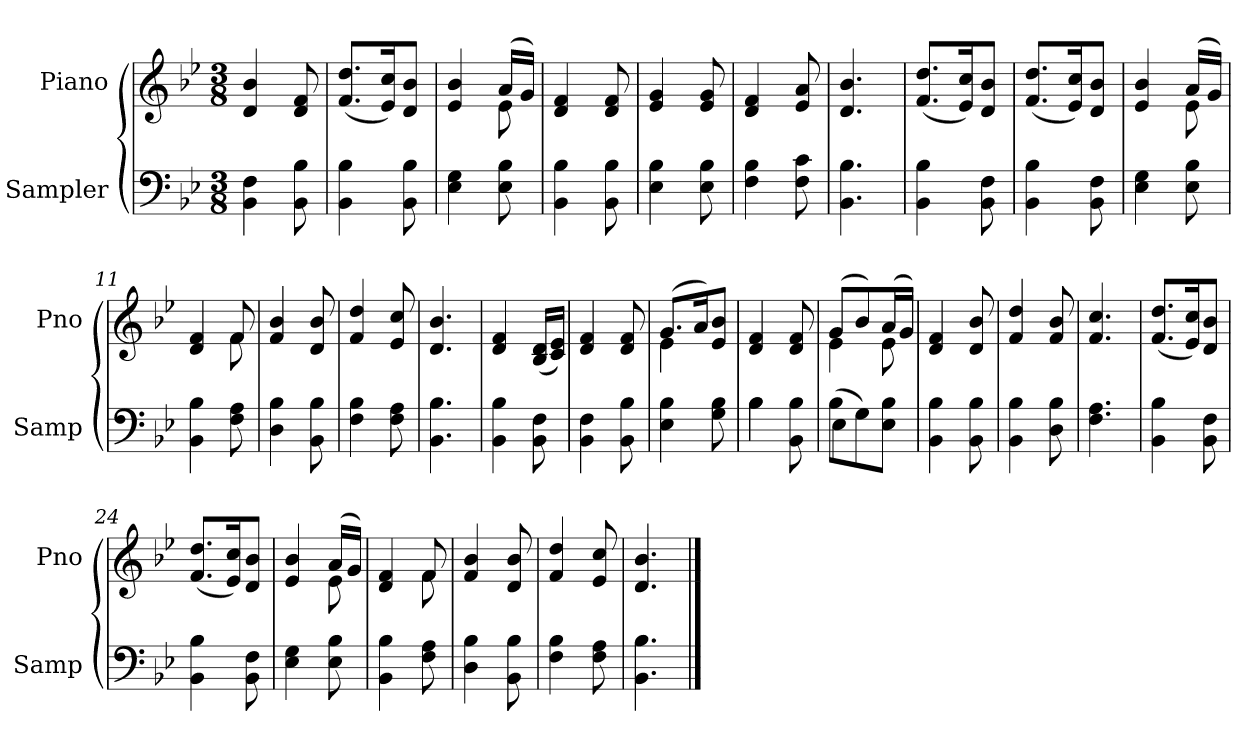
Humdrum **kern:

**kern	**kern
*part2	*part1
*staff2	*staff1
*I"Sampler	*I"Piano
*I'Samp	*I'Pno
*clefF4	*clefG2
*k[b-e-]	*k[b-e-]
*B-:	*B-:
*M3/8	*M3/8
=1	=1
4BB- 4F	4d 4b-
8BB- 8B-	8d 8f
=2	=2
4BB- 4B-	(8.f/ 8.dd/L
.	16e-/ 16cc/K)
8BB- 8B-	8d/ 8b-/J
=3	=3
*	*^
4E- 4G	4e- 4b-	4ryy
8E- 8B-	(16a/LL	8e-
.	16g/JJ)	.
*	*v	*v
=4	=4
4BB- 4B-	4d 4f
8BB- 8B-	8d 8f
=5	=5
4E- 4B-	4e- 4g
8E- 8B-	8e- 8g
=6	=6
4F 4B-	4d 4f
8F 8c	8e- 8a
=7	=7
4.BB- 4.B-	4.d 4.b-
=8	=8
4BB- 4B-	(8.f/ 8.dd/L
.	16e-/ 16cc/K)
8BB- 8F	8d/ 8b-/J
=9	=9
4BB- 4B-	(8.f/ 8.dd/L
.	16e-/ 16cc/K)
8BB- 8F	8d/ 8b-/J
=10	=10
*	*^
4E- 4G	4e- 4b-	4ryy
8E- 8B-	(16a/LL	8e-
.	16g/JJ)	.
=11	=11	=11
4BB- 4B-	4d 4f	4ryy
8F 8A	8f/	8f
*	*v	*v
=12	=12
4D 4B-	4f 4b-
8BB- 8B-	8d 8b-
=13	=13
4F 4B-	4f 4dd
8F 8A	8e- 8cc
=14	=14
4.BB- 4.B-	4.d 4.b-
=15	=15
4BB- 4B-	4d 4f
8BB- 8F	(16B-/ 16d/LL
.	16c/ 16e-/JJ)
=16	=16
4BB- 4F	4d 4f
8BB- 8B-	8d 8f
=17	=17
*	*^
4E- 4B-	(8.g/L	4e-
.	16a/K)	.
8G 8B-	8e-/ 8b-/J	8ryy
*	*v	*v
=18	=18
*^	*
4B-\	4B-	4d 4f
8BB- 8B-	8ryy	8d 8f
=19	=19	=19
*	*	*^
(8B-\L	4E-	(8g/L	4e-
8G\)	.	8b-/)	.
8E-\ 8B-\J	8ryy	(16a/L	8e-
.	.	16g/JJ)	.
*v	*v	*	*
*	*v	*v
=20	=20
4BB- 4B-	4d 4f
8BB- 8B-	8d 8b-
=21	=21
4BB- 4B-	4f 4dd
8D 8B-	8f 8b-
=22	=22
4.F 4.A	4.f 4.cc
=23	=23
4BB- 4B-	(8.f/ 8.dd/L
.	16e-/ 16cc/K)
8BB- 8F	8d/ 8b-/J
=24	=24
4BB- 4B-	(8.f/ 8.dd/L
.	16e-/ 16cc/K)
8BB- 8F	8d/ 8b-/J
=25	=25
*	*^
4E- 4G	4e- 4b-	4ryy
8E- 8B-	(16a/LL	8e-
.	16g/JJ)	.
=26	=26	=26
4BB- 4B-	4d 4f	4ryy
8F 8A	8f/	8f
*	*v	*v
=27	=27
4D 4B-	4f 4b-
8BB- 8B-	8d 8b-
=28	=28
4F 4B-	4f 4dd
8F 8A	8e- 8cc
=29	=29
4.BB- 4.B-	4.d 4.b-
==	==
*-	*-
